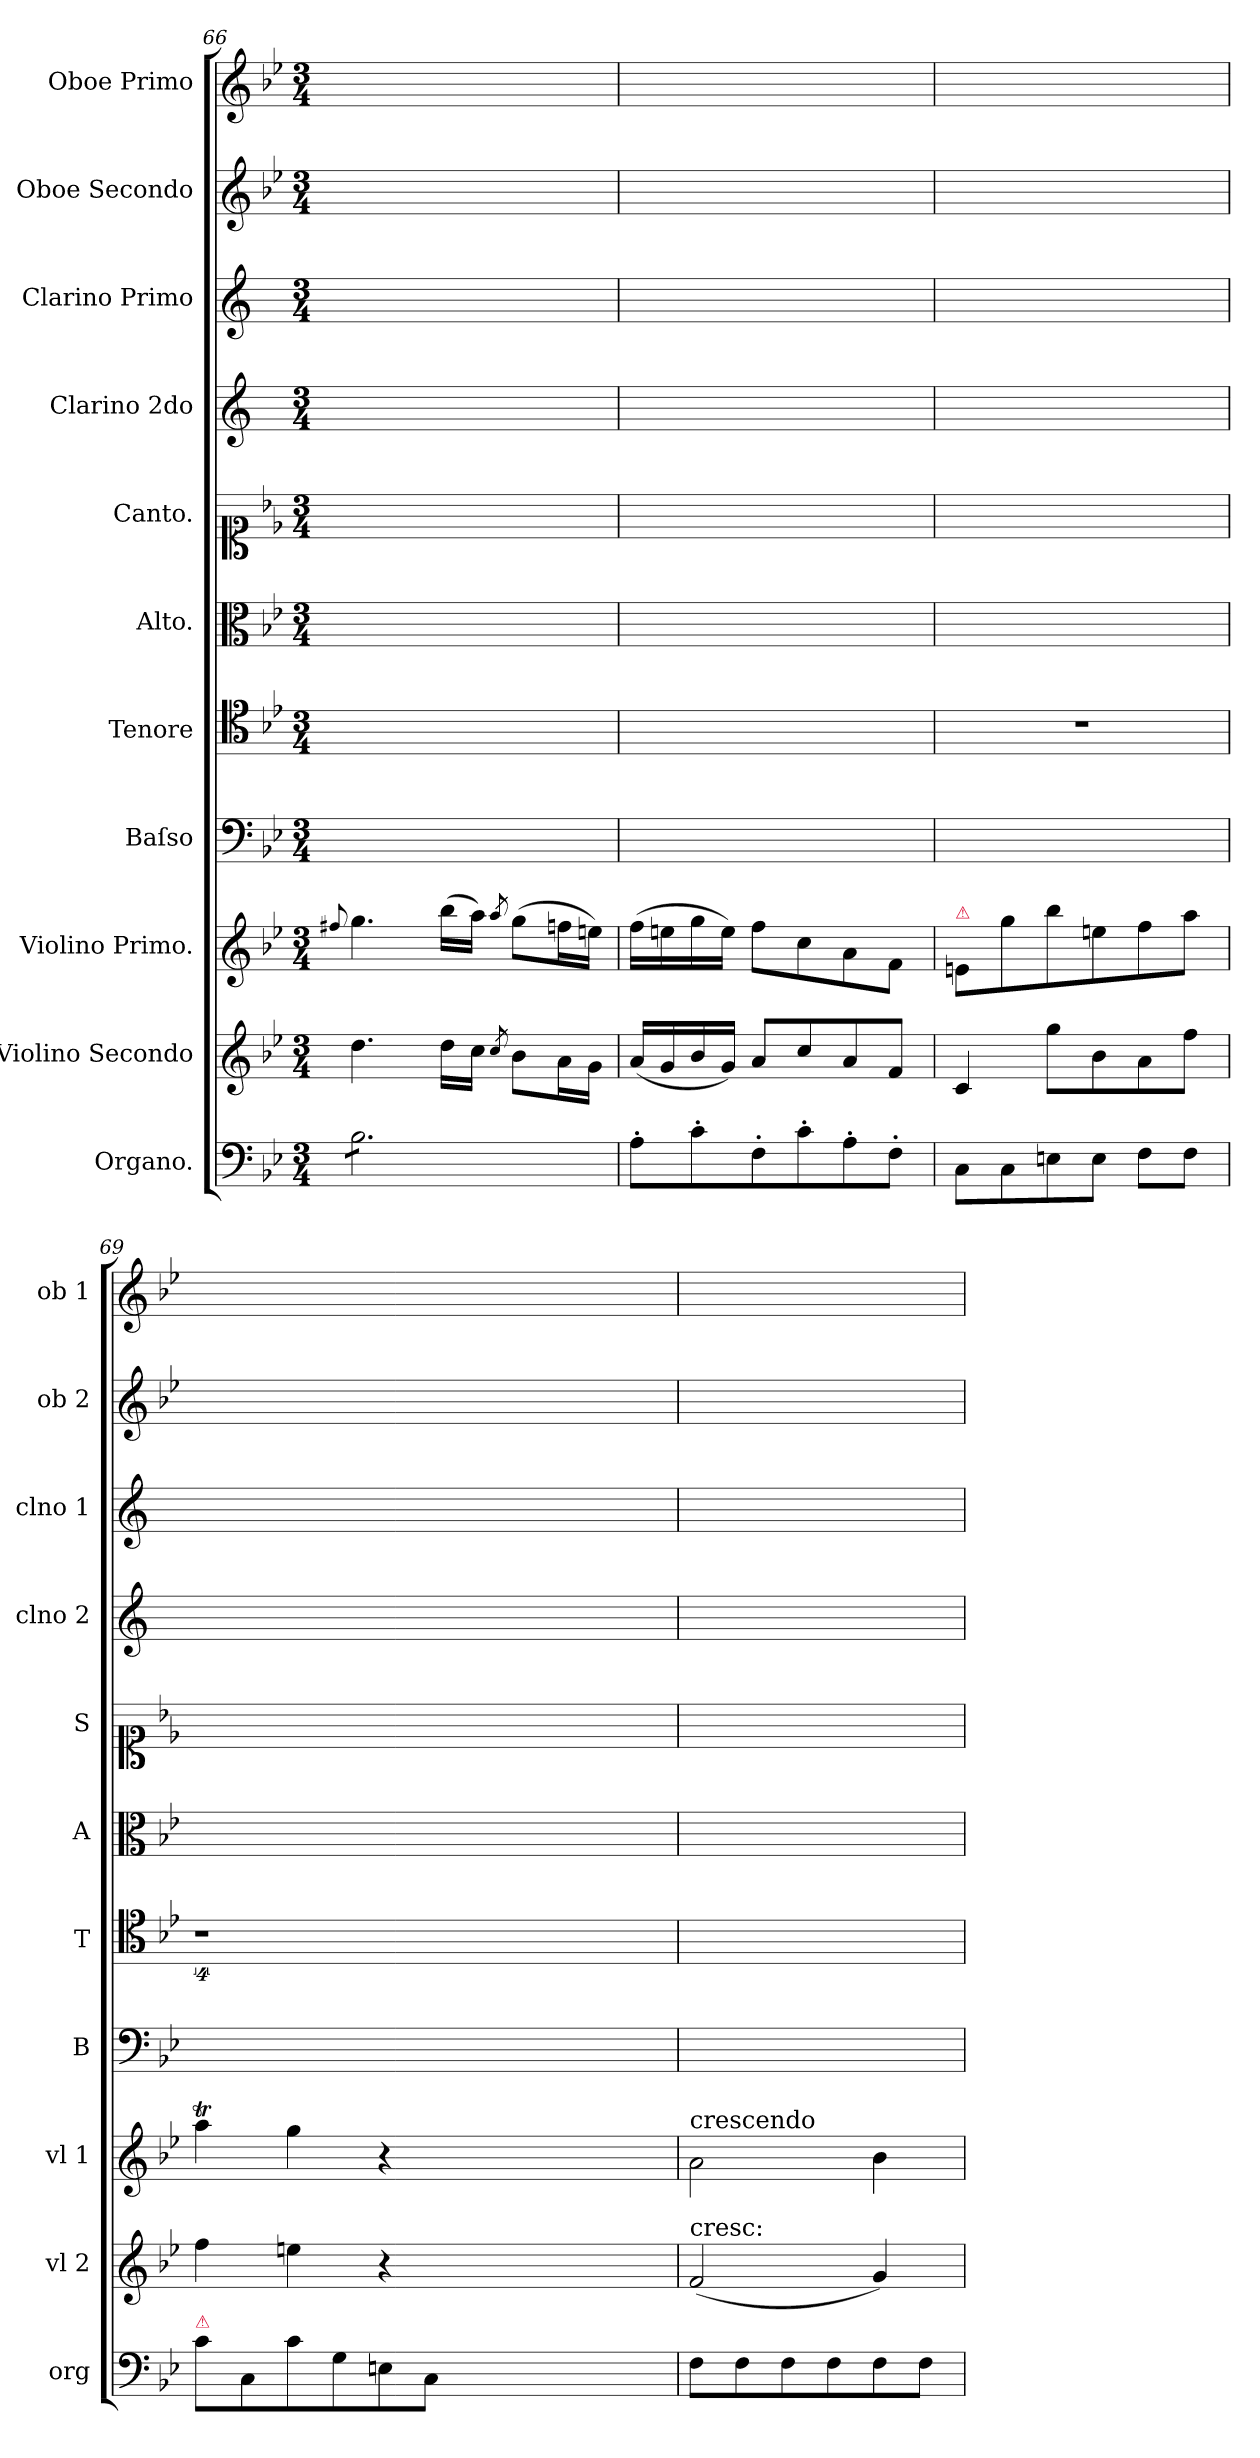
**kern	**kern	**kern	**kern	**kern	**kern	**kern	**kern	**kern	**kern	**kern
*part11	*part10	*part9	*part8	*part7	*part6	*part5	*part4	*part3	*part2	*part1
*staff11	*staff10	*staff9	*staff8	*staff7	*staff6	*staff5	*staff4	*staff3	*staff2	*staff1
*I"Organo.	*I"Violino Secondo	*I"Violino Primo.	*I"Baſso	*I"Tenore	*I"Alto.	*I"Canto.	*I"Clarino 2do	*I"Clarino Primo	*I"Oboe Secondo	*I"Oboe Primo
*I'org	*I'vl 2	*I'vl 1	*I'B	*I'T	*I'A	*I'S	*I'clno 2	*I'clno 1	*I'ob 2	*I'ob 1
*clefF4	*clefG2	*clefG2	*clefF4	*clefC4	*clefC3	*clefC1	*clefG2	*clefG2	*clefG2	*clefG2
*	*	*	*	*	*	*	*ITrd1c2	*ITrd1c2	*	*
*k[b-e-]	*k[b-e-]	*k[b-e-]	*k[b-e-]	*k[b-e-]	*k[b-e-]	*k[b-e-]	*k[b-e-]	*k[b-e-]	*k[b-e-]	*k[b-e-]
*B-:	*B-:	*B-:	*B-:	*B-:	*B-:	*B-:	*B-:	*B-:	*B-:	*B-:
*M3/4	*M3/4	*M3/4	*M3/4	*M3/4	*M3/4	*M3/4	*M3/4	*M3/4	*M3/4	*M3/4
=66	=66	=66	=66	=66	=66	=66	=66	=66	=66	=66
.	.	8qqff#X/	.	.	.	.	.	.	.	.
*tremolo	*	*	*	*	*	*	*	*	*	*
8B-\L	4.dd\	4.gg\	2.ryy	2.ryy	2.ryy	2.ryy	2.ryy	2.ryy	2.ryy	2.ryy
8B-\	.	.	.	.	.	.	.	.	.	.
8B-\	.	.	.	.	.	.	.	.	.	.
8B-\	16dd\LL	(16bb-\LL	.	.	.	.	.	.	.	.
.	16cc\JJ	16aa\JJ)	.	.	.	.	.	.	.	.
.	8qcc/	8qaa/	.	.	.	.	.	.	.	.
8B-\	8b-\L	(8gg\L	.	.	.	.	.	.	.	.
8B-\J	16a\L	16ffn\L	.	.	.	.	.	.	.	.
*Xtremolo	*	*	*	*	*	*	*	*	*	*
.	16g\JJ	16een\JJ)	.	.	.	.	.	.	.	.
=67	=67	=67	=67	=67	=67	=67	=67	=67	=67	=67
8A'\L	(16a/LL	(16ff\LL	2.ryy	2.ryy	2.ryy	2.ryy	2.ryy	2.ryy	2.ryy	2.ryy
.	16g/	16een\	.	.	.	.	.	.	.	.
8c'\	16b-/	16gg\	.	.	.	.	.	.	.	.
.	16g/JJ)	16ee\JJ)	.	.	.	.	.	.	.	.
8F'\	8a/L	8ff\L	.	.	.	.	.	.	.	.
8c'\	8cc/	8cc\	.	.	.	.	.	.	.	.
8A'\	8a/	8a\	.	.	.	.	.	.	.	.
8F'\J	8f/J	8f\J	.	.	.	.	.	.	.	.
=68	=68	=68	=68	=68	=68	=68	=68	=68	=68	=68
!	!	!LO:TX:a:color=crimson:t=⚠	!	!	!	!	!	!	!	!
8C\L	4c/	8en/L	2.ryy	2.r	2.ryy	2.ryy	2.ryy	2.ryy	2.ryy	2.ryy
8C\	.	8gg\	.	.	.	.	.	.	.	.
8En\	8gg\L	8bb-\	.	.	.	.	.	.	.	.
8E\J	8b-\	8een\	.	.	.	.	.	.	.	.
8F\L	8a\	8ff\	.	.	.	.	.	.	.	.
8F\J	8ff\J	8aa\J	.	.	.	.	.	.	.	.
=69	=69	=69	=69	=69	=69	=69	=69	=69	=69	=69
!LO:TX:a:color=crimson:t=⚠	!	!	!	!	!	!	!	!	!	!
8c\L	4ff\	4aat\	2.ryy	4%9r	2.ryy	2.ryy	2.ryy	2.ryy	2.ryy	2.ryy
8C/	.	.	.	.	.	.	.	.	.	.
8c\	4een\	4gg\	.	.	.	.	.	.	.	.
8G\	.	.	.	.	.	.	.	.	.	.
8En\	4r	4r	.	.	.	.	.	.	.	.
8C\J	.	.	.	.	.	.	.	.	.	.
1.ryy	1.ryy	1.ryy	1.ryy	.	1.ryy	1.ryy	1.ryy	1.ryy	1.ryy	1.ryy
=70	=70	=70	=70	=70	=70	=70	=70	=70	=70	=70
!	!	!LO:TX:a:t=crescendo	!	!	!	!	!	!	!	!
!	!LO:TX:a:t=cresc&colon;	!	!	!	!	!	!	!	!	!
8F\L	(2f/	2a\	2.ryy	2.ryy	2.ryy	2.ryy	2.ryy	2.ryy	2.ryy	2.ryy
8F\	.	.	.	.	.	.	.	.	.	.
8F\	.	.	.	.	.	.	.	.	.	.
8F\	.	.	.	.	.	.	.	.	.	.
8F\	4g/)	4b-\	.	.	.	.	.	.	.	.
8F\J	.	.	.	.	.	.	.	.	.	.
=	=	=	=	=	=	=	=	=	=	=
*-	*-	*-	*-	*-	*-	*-	*-	*-	*-	*-
